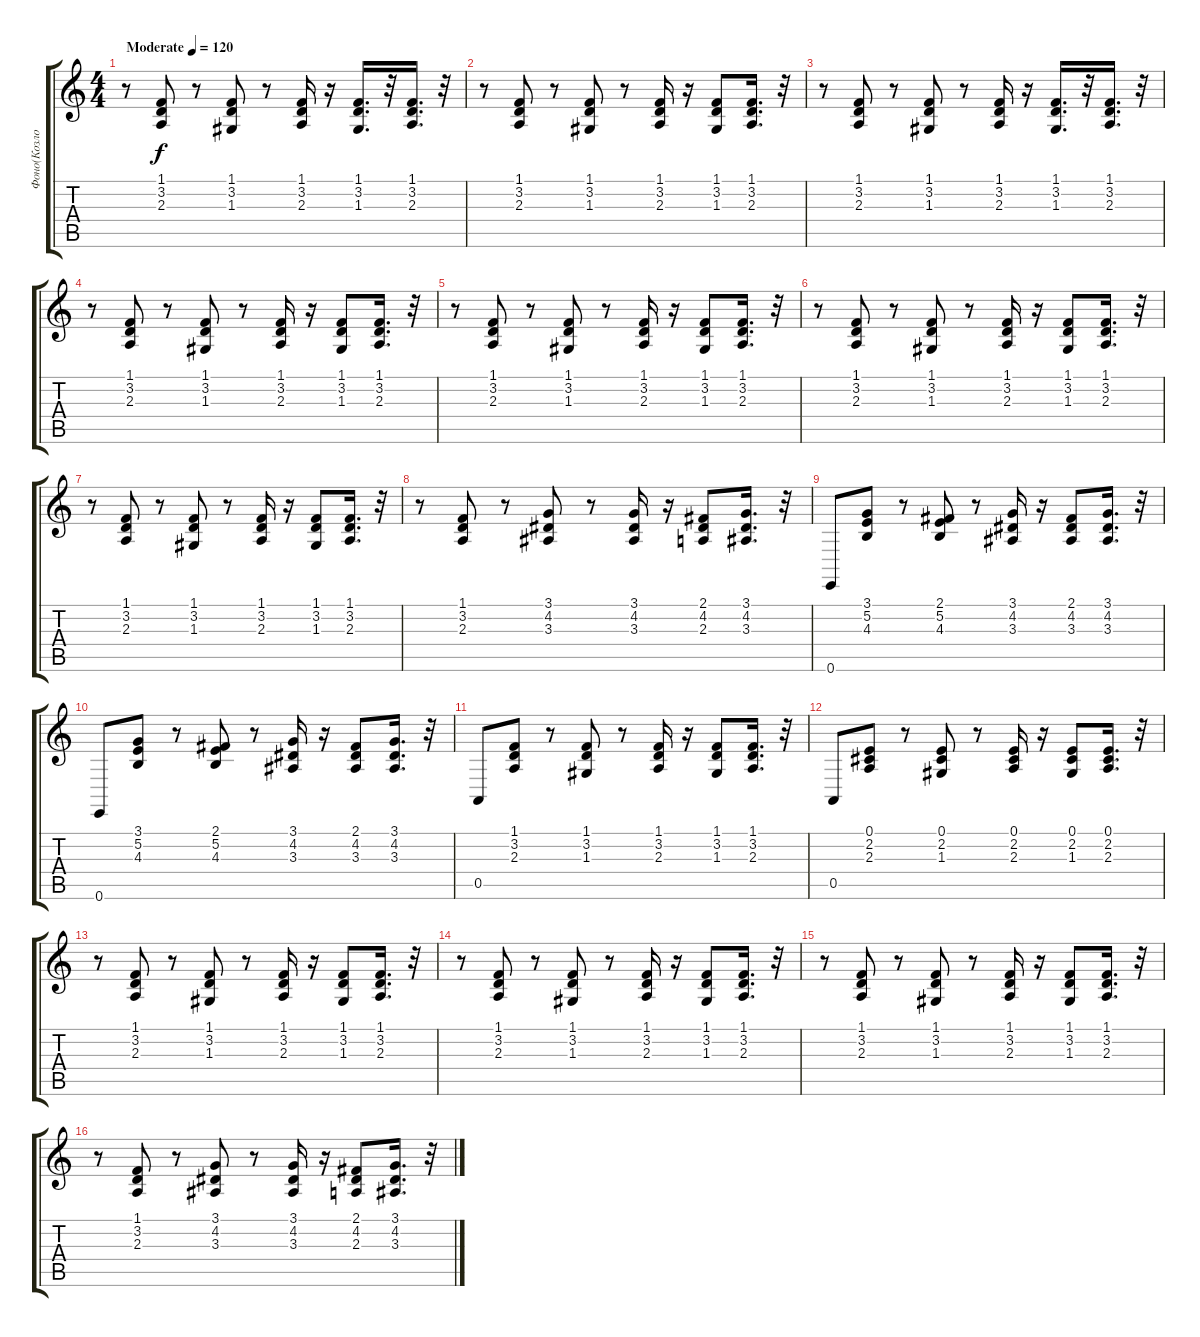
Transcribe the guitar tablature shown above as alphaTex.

\track ("Фоно(Козлов)" "Фоно(Козло") {instrument brightacousticpiano}
\staff {score tabs}
\tuning (E4 B3 G3 D3 A2 E2) {hide}
\ts (4 4)
\tempo (120 "Moderate")
\clef g2
\ks c
r.8{dy f instrument brightacousticpiano} (1.1 3.2 2.3).8 r.8 (1.1 3.2 1.3).8 r.8 (1.1 3.2 2.3).16 r.16 (1.1 3.2 1.3).16{d} r.32 (1.1 3.2 2.3).16{d} r.32 |
r.8 (1.1 3.2 2.3).8 r.8 (1.1 3.2 1.3).8 r.8 (1.1 3.2 2.3).16 r.16 (1.1 3.2 1.3).8 (1.1 3.2 2.3).16{d} r.32 |
r.8 (1.1 3.2 2.3).8 r.8 (1.1 3.2 1.3).8 r.8 (1.1 3.2 2.3).16 r.16 (1.1 3.2 1.3).16{d} r.32 (1.1 3.2 2.3).16{d} r.32 |
r.8 (1.1 3.2 2.3).8 r.8 (1.1 3.2 1.3).8 r.8 (1.1 3.2 2.3).16 r.16 (1.1 3.2 1.3).8 (1.1 3.2 2.3).16{d} r.32 |
r.8 (1.1 3.2 2.3).8 r.8 (1.1 3.2 1.3).8 r.8 (1.1 3.2 2.3).16 r.16 (1.1 3.2 1.3).8 (1.1 3.2 2.3).16{d} r.32 |
r.8 (1.1 3.2 2.3).8 r.8 (1.1 3.2 1.3).8 r.8 (1.1 3.2 2.3).16 r.16 (1.1 3.2 1.3).8 (1.1 3.2 2.3).16{d} r.32 |
r.8 (1.1 3.2 2.3).8 r.8 (1.1 3.2 1.3).8 r.8 (1.1 3.2 2.3).16 r.16 (1.1 3.2 1.3).8 (1.1 3.2 2.3).16{d} r.32 |
r.8 (1.1 3.2 2.3).8 r.8 (3.1 4.2 3.3).8 r.8 (3.1 4.2 3.3).16 r.16 (2.1 4.2 2.3).8 (3.1 4.2 3.3).16{d} r.32 |
0.6.8 (3.1 5.2 4.3).8 r.8 (2.1 5.2 4.3).8 r.8 (3.1 4.2 3.3).16 r.16 (2.1 4.2 3.3).8 (3.1 4.2 3.3).16{d} r.32 |
0.6.8 (3.1 5.2 4.3).8 r.8 (2.1 5.2 4.3).8 r.8 (3.1 4.2 3.3).16 r.16 (2.1 4.2 3.3).8 (3.1 4.2 3.3).16{d} r.32 |
0.5.8 (1.1 3.2 2.3).8 r.8 (1.1 3.2 1.3).8 r.8 (1.1 3.2 2.3).16 r.16 (1.1 3.2 1.3).8 (1.1 3.2 2.3).16{d} r.32 |
0.5.8 (0.1 2.2 2.3).8 r.8 (0.1 2.2 1.3).8 r.8 (0.1 2.2 2.3).16 r.16 (0.1 2.2 1.3).8 (0.1 2.2 2.3).16{d} r.32 |
r.8 (1.1 3.2 2.3).8 r.8 (1.1 3.2 1.3).8 r.8 (1.1 3.2 2.3).16 r.16 (1.1 3.2 1.3).8 (1.1 3.2 2.3).16{d} r.32 |
r.8 (1.1 3.2 2.3).8 r.8 (1.1 3.2 1.3).8 r.8 (1.1 3.2 2.3).16 r.16 (1.1 3.2 1.3).8 (1.1 3.2 2.3).16{d} r.32 |
r.8 (1.1 3.2 2.3).8 r.8 (1.1 3.2 1.3).8 r.8 (1.1 3.2 2.3).16 r.16 (1.1 3.2 1.3).8 (1.1 3.2 2.3).16{d} r.32 |
r.8 (1.1 3.2 2.3).8 r.8 (3.1 4.2 3.3).8 r.8 (3.1 4.2 3.3).16 r.16 (2.1 4.2 2.3).8 (3.1 4.2 3.3).16{d} r.32
